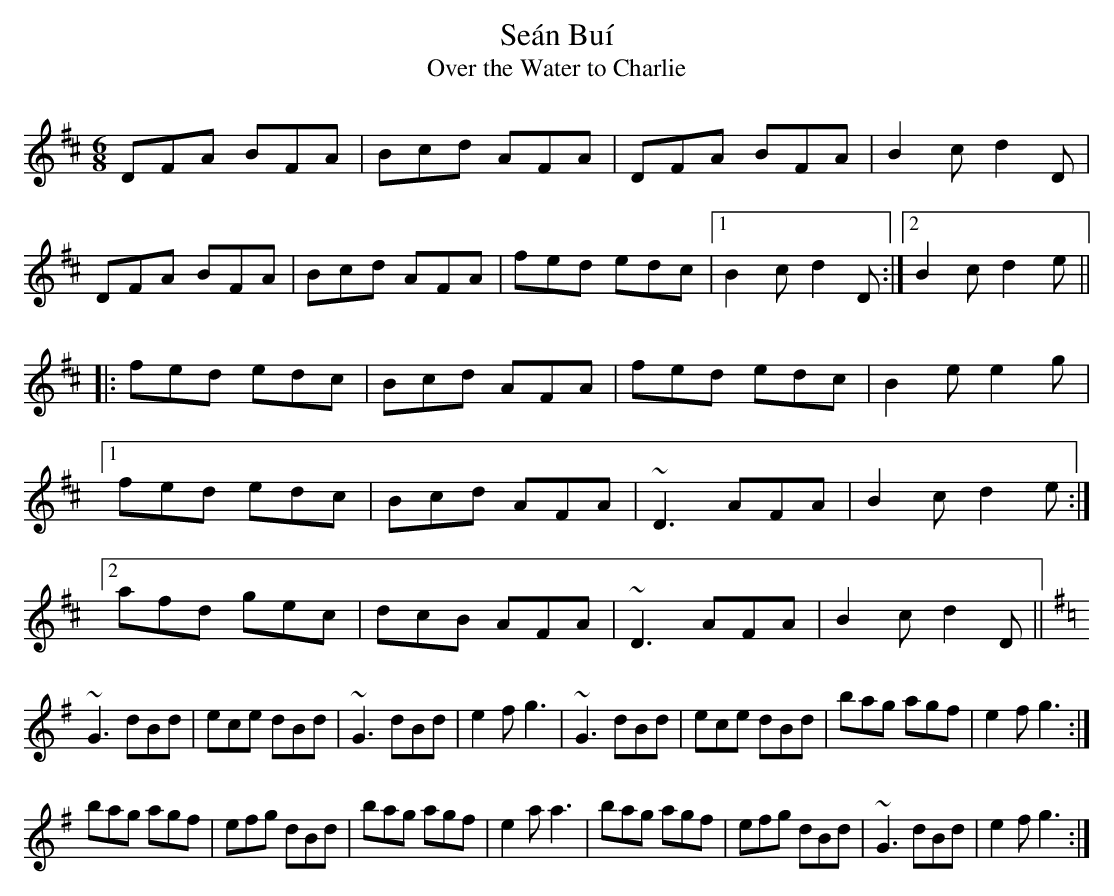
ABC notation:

X:1
T:Seán Buí
T:Over the Water to Charlie
M:6/8
K:D
DFA BFA|Bcd AFA|DFA BFA|B2c d2D|
DFA BFA|Bcd AFA|fed edc|1 B2c d2D:|2 B2c d2e||
|:fed edc|Bcd AFA|fed edc|B2e e2g|
[1 fed edc|Bcd AFA|~D3 AFA|B2c d2e:|
[2 afd gec|dcB AFA|~D3 AFA|B2c d2D||
K:G
~G3 dBd|ece dBd|~G3 dBd|e2f g3|~G3 dBd|ece dBd|bag agf|e2f g3:|
bag agf|efg dBd|bag agf|e2a a3|bag agf|efg dBd|~G3 dBd|e2f g3:|
